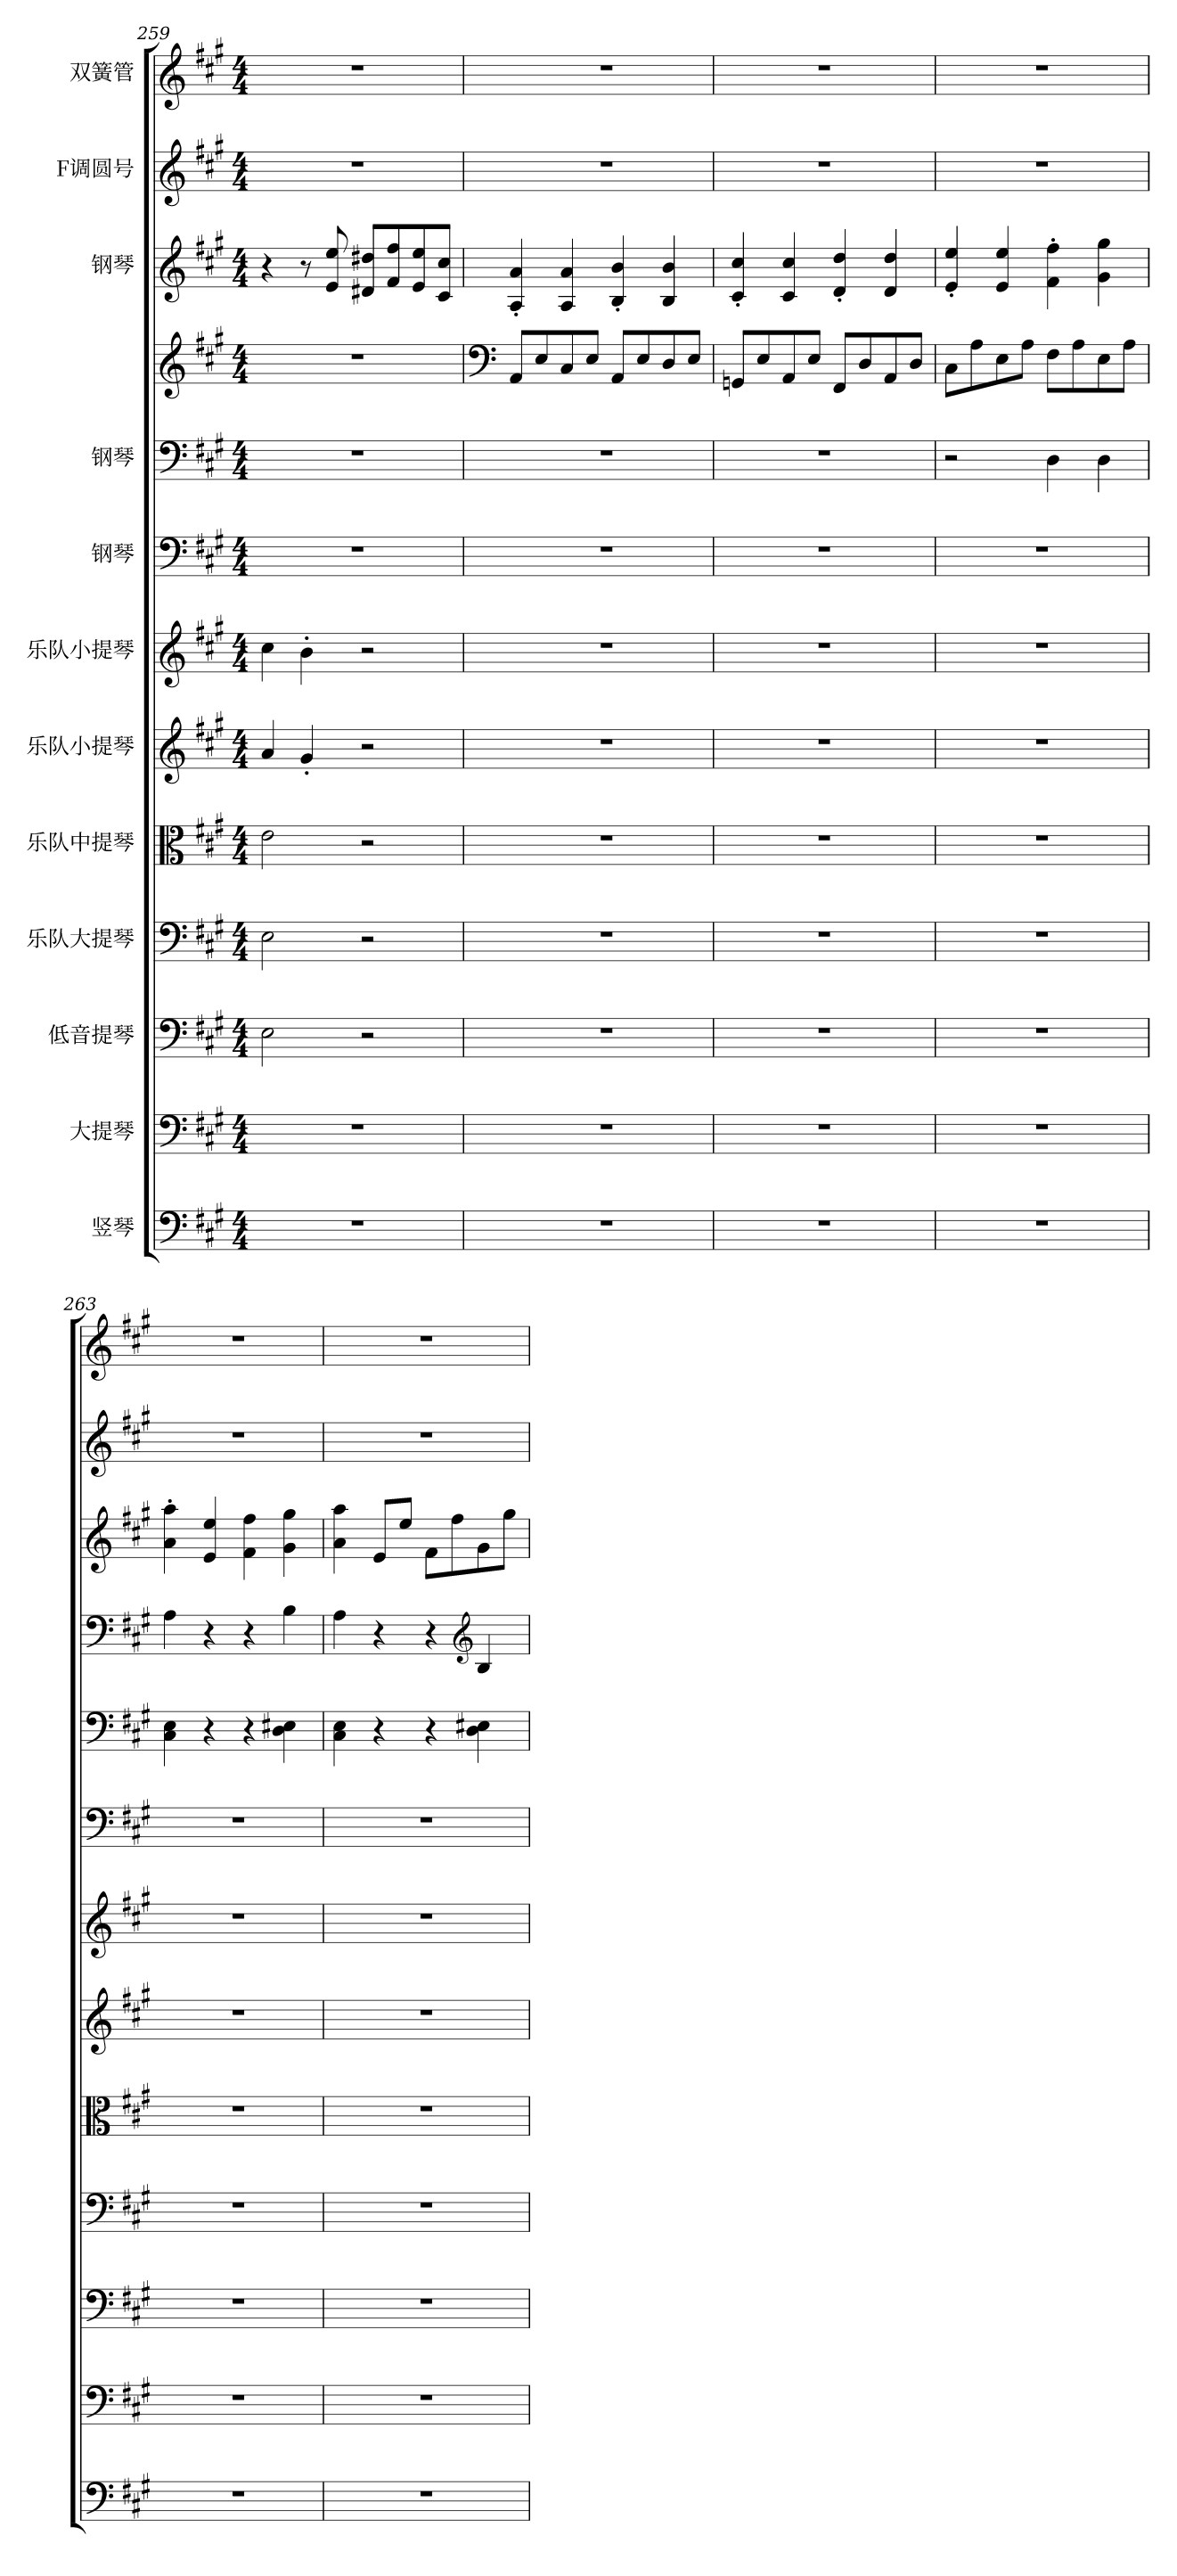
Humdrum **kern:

**kern	**kern	**kern	**kern	**kern	**kern	**kern	**kern	**kern	**kern	**kern	**kern	**kern
*part12	*part11	*part10	*part9	*part8	*part7	*part6	*part5	*part4	*part4	*part3	*part2	*part1
*staff13	*staff12	*staff11	*staff10	*staff9	*staff8	*staff7	*staff6	*staff5	*staff4	*staff3	*staff2	*staff1
*I"竖琴	*I"大提琴	*I"低音提琴	*I"乐队大提琴	*I"乐队中提琴	*I"乐队小提琴	*I"乐队小提琴	*I"钢琴	*I"钢琴	*	*I"钢琴	*I"F调圆号	*I"双簧管
*clefF4	*clefF4	*clefF4	*clefF4	*clefC3	*clefG2	*clefG2	*clefF4	*clefF4	*clefG2	*clefG2	*clefG2	*clefG2
*	*	*ITrd7c12	*	*	*	*	*	*	*	*	*ITrd4c7	*
*k[f#c#g#]	*k[f#c#g#]	*k[f#c#g#]	*k[f#c#g#]	*k[f#c#g#]	*k[f#c#g#]	*k[f#c#g#]	*k[f#c#g#]	*k[f#c#g#]	*k[f#c#g#]	*k[f#c#g#]	*k[f#c#]	*k[f#c#g#]
*M4/4	*M4/4	*M4/4	*M4/4	*M4/4	*M4/4	*M4/4	*M4/4	*M4/4	*M4/4	*M4/4	*M4/4	*M4/4
=259	=259	=259	=259	=259	=259	=259	=259	=259	=259	=259	=259	=259
1r	1r	2EE\	2E\	2e\	4a/	4cc#\	1r	1r	1r	4r	1r	1r
.	.	.	.	.	4g#'/	4b'\	.	.	.	8r	.	.
.	.	.	.	.	.	.	.	.	.	8e/ 8ee/	.	.
.	.	2r	2r	2r	2r	2r	.	.	.	8d#X/ 8dd#X/L	.	.
.	.	.	.	.	.	.	.	.	.	8f#/ 8ff#/	.	.
.	.	.	.	.	.	.	.	.	.	8e/ 8ee/	.	.
.	.	.	.	.	.	.	.	.	.	8c#/ 8cc#/J	.	.
=260	=260	=260	=260	=260	=260	=260	=260	=260	=260	=260	=260	=260
*	*	*	*	*	*	*	*	*	*clefF4	*	*	*
1r	1r	1r	1r	1r	1r	1r	1r	1r	8AA/L	4A/' 4a/'	1r	1r
.	.	.	.	.	.	.	.	.	8E/	.	.	.
.	.	.	.	.	.	.	.	.	8C#/	4A/ 4a/	.	.
.	.	.	.	.	.	.	.	.	8E/J	.	.	.
.	.	.	.	.	.	.	.	.	8AA/L	4B/' 4b/'	.	.
.	.	.	.	.	.	.	.	.	8E/	.	.	.
.	.	.	.	.	.	.	.	.	8D/	4B/ 4b/	.	.
.	.	.	.	.	.	.	.	.	8E/J	.	.	.
=261	=261	=261	=261	=261	=261	=261	=261	=261	=261	=261	=261	=261
1r	1r	1r	1r	1r	1r	1r	1r	1r	8GGn/L	4c#/' 4cc#/'	1r	1r
.	.	.	.	.	.	.	.	.	8E/	.	.	.
.	.	.	.	.	.	.	.	.	8AA/	4c#/ 4cc#/	.	.
.	.	.	.	.	.	.	.	.	8E/J	.	.	.
.	.	.	.	.	.	.	.	.	8FF#/L	4d/' 4dd/'	.	.
.	.	.	.	.	.	.	.	.	8D/	.	.	.
.	.	.	.	.	.	.	.	.	8AA/	4d/ 4dd/	.	.
.	.	.	.	.	.	.	.	.	8D/J	.	.	.
!!LO:PB:g=z
=262	=262	=262	=262	=262	=262	=262	=262	=262	=262	=262	=262	=262
1r	1r	1r	1r	1r	1r	1r	1r	2r	8C#\L	4e/' 4ee/'	1r	1r
.	.	.	.	.	.	.	.	.	8A\	.	.	.
.	.	.	.	.	.	.	.	.	8E\	4e/ 4ee/	.	.
.	.	.	.	.	.	.	.	.	8A\J	.	.	.
.	.	.	.	.	.	.	.	4D\	8F#\L	4f#\' 4ff#\'	.	.
.	.	.	.	.	.	.	.	.	8A\	.	.	.
.	.	.	.	.	.	.	.	4D\	8E\	4g#\ 4gg#\	.	.
.	.	.	.	.	.	.	.	.	8A\J	.	.	.
=263	=263	=263	=263	=263	=263	=263	=263	=263	=263	=263	=263	=263
*	*	*	*	*	*	*	*	*	*	*	*	*MM128
1r	1r	1r	1r	1r	1r	1r	1r	4C#\ 4E\	4A\	4a\' 4aa\'	1r	1r
.	.	.	.	.	.	.	.	4r	4r	4e/ 4ee/	.	.
.	.	.	.	.	.	.	.	4r	4r	4f#\ 4ff#\	.	.
.	.	.	.	.	.	.	.	4D\ 4E#X\	4B\	4g#\ 4gg#\	.	.
=264	=264	=264	=264	=264	=264	=264	=264	=264	=264	=264	=264	=264
*	*	*	*	*	*	*	*	*	*	*	*	*MM130
1r	1r	1r	1r	1r	1r	1r	1r	4C#\ 4E\	4A\	4a\ 4aa\	1r	1r
.	.	.	.	.	.	.	.	4r	4r	8e/L	.	.
.	.	.	.	.	.	.	.	.	.	8ee/J	.	.
.	.	.	.	.	.	.	.	4r	4r	8f#\L	.	.
.	.	.	.	.	.	.	.	.	.	8ff#\	.	.
*	*	*	*	*	*	*	*	*	*clefG2	*	*	*
.	.	.	.	.	.	.	.	4D\ 4E#X\	4B/	8g#\	.	.
.	.	.	.	.	.	.	.	.	.	8gg#\J	.	.
=	=	=	=	=	=	=	=	=	=	=	=	=
*-	*-	*-	*-	*-	*-	*-	*-	*-	*-	*-	*-	*-
